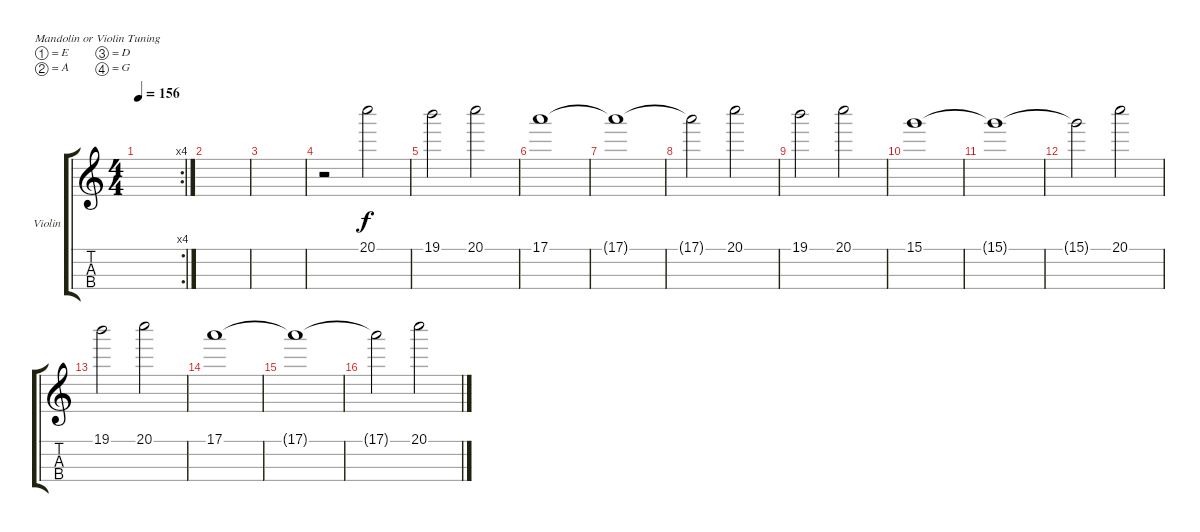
\defaultSystemsLayout 4
\bracketExtendMode groupsimilarinstruments
\firstSystemTrackNameOrientation horizontal
\otherSystemsTrackNameOrientation horizontal
\track ("Violin" "Violin") {instrument violin}
\staff {score tabs}
\tuning (E5 A4 D4 G3)
\rc 4
\ts (4 4)
\tempo 156
\clef g2
\scale
0.354497
\ks c
|
\scale
0.333333 |
\scale
0.333333 |
\scale
0.333333 r.2 20.1.2 |
\scale
0.333333 19.1.2 20.1.2 |
\scale
0.333333 17.1.1 |
\scale
0.333333 17.1{t}.1 |
\scale
0.333333 17.1{t}.2 20.1.2 |
\scale
0.333333 19.1.2 20.1.2 |
\scale
0.333333 15.1.1 |
\scale
0.333333 15.1{t}.1 |
\scale
0.333333 15.1{t}.2 20.1.2 |
\scale
0.333333 19.1.2 20.1.2 |
\scale
0.333333 17.1.1 |
\scale
0.333333 17.1{t}.1 |
\scale
0.333333 17.1{t}.2 20.1.2
